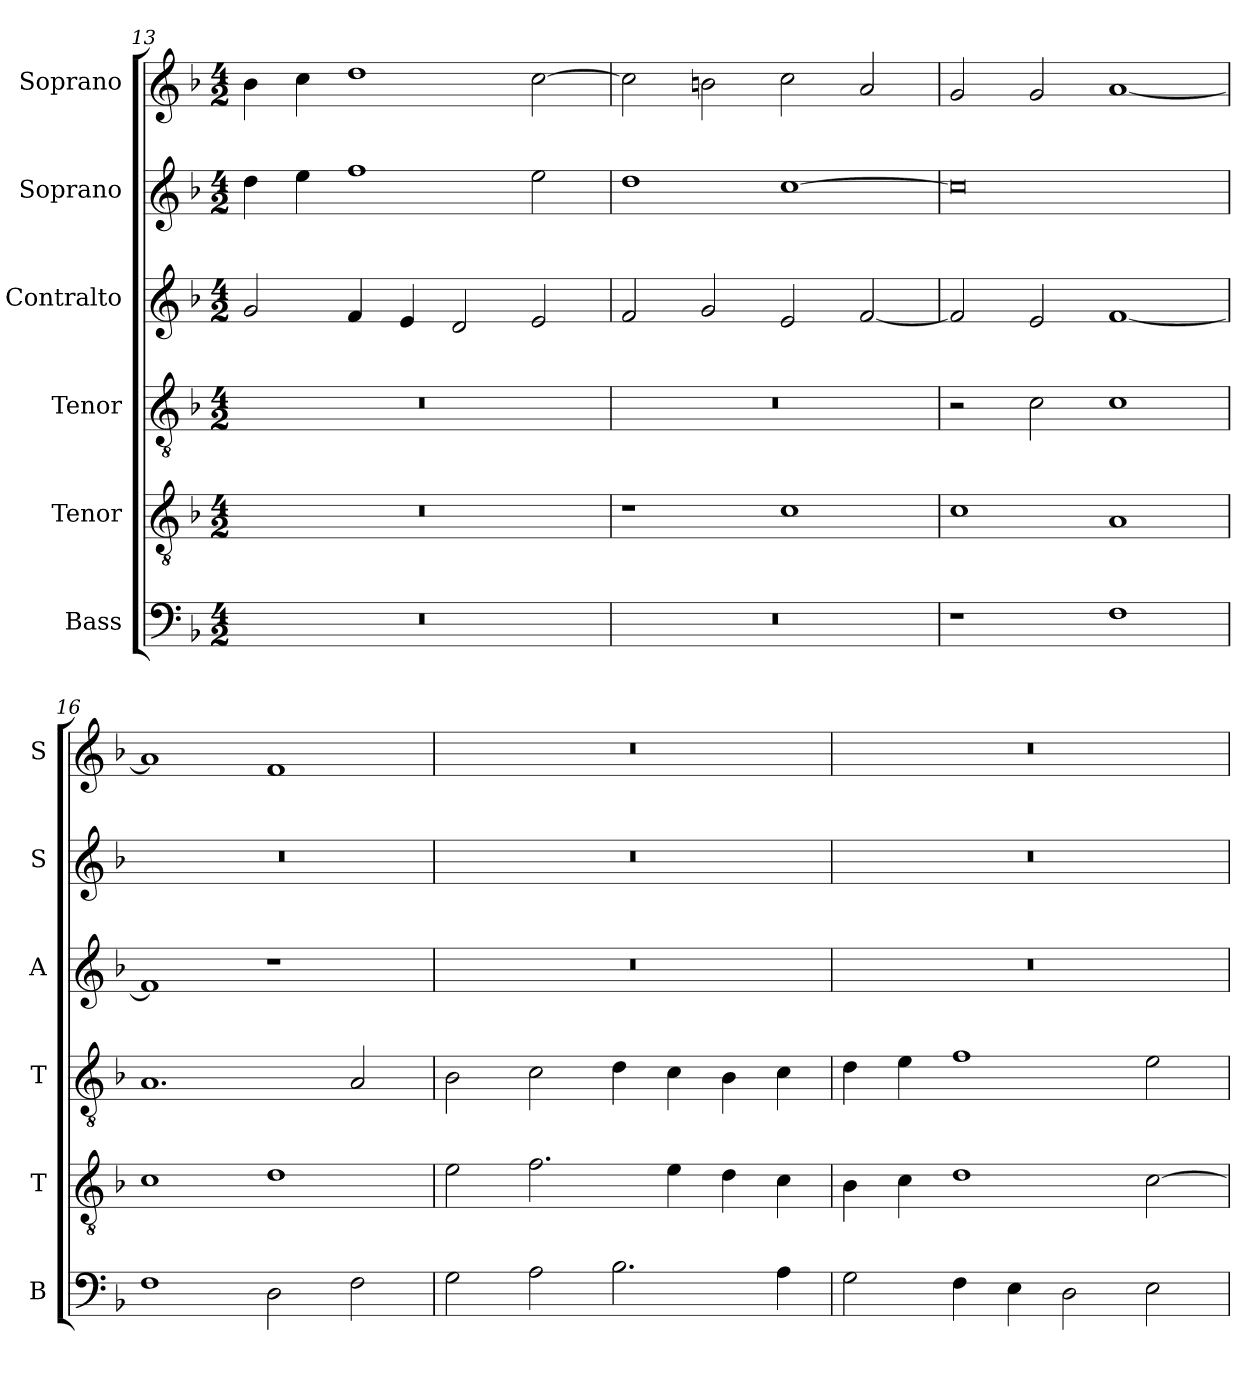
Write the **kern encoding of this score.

**kern	**kern	**kern	**kern	**kern	**kern
*part6	*part5	*part4	*part3	*part2	*part1
*staff6	*staff5	*staff4	*staff3	*staff2	*staff1
*I"Bass	*I"Tenor	*I"Tenor	*I"Contralto	*I"Soprano	*I"Soprano
*I'B	*I'T	*I'T	*I'A	*I'S	*I'S
*clefF4	*clefGv2	*clefGv2	*clefG2	*clefG2	*clefG2
*k[b-]	*k[b-]	*k[b-]	*k[b-]	*k[b-]	*k[b-]
*F:ion	*F:ion	*F:ion	*F:ion	*F:ion	*F:ion
*M4/2	*M4/2	*M4/2	*M4/2	*M4/2	*M4/2
=13	=13	=13	=13	=13	=13
0r	0r	0r	2g	4dd	4b-
.	.	.	.	4ee	4cc
.	.	.	4f	1ff	1dd
.	.	.	4e	.	.
.	.	.	2d	.	.
.	.	.	2e	2ee	[2cc
=14	=14	=14	=14	=14	=14
0r	1r	0r	2f	1dd	2cc]
.	.	.	2g	.	2bn
.	1c	.	2e	[1cc	2cc
.	.	.	[2f	.	2a
=15	=15	=15	=15	=15	=15
1r	1c	2r	2f]	0cc]	2g
.	.	2c	2e	.	2g
1F	1A	1c	[1f	.	[1a
=16	=16	=16	=16	=16	=16
1F	1c	1.A	1f]	0r	1a]
2D	1d	.	1r	.	1f
2F	.	2A	.	.	.
=17	=17	=17	=17	=17	=17
2G	2e	2B-	0r	0r	0r
2A	2.f	2c	.	.	.
2.B-	.	4d	.	.	.
.	4e	4c	.	.	.
.	4d	4B-	.	.	.
4A	4c	4c	.	.	.
=18	=18	=18	=18	=18	=18
2G	4B-	4d	0r	0r	0r
.	4c	4e	.	.	.
4F	1d	1f	.	.	.
4E	.	.	.	.	.
2D	.	.	.	.	.
2E	[2c	2e	.	.	.
=	=	=	=	=	=
*-	*-	*-	*-	*-	*-
